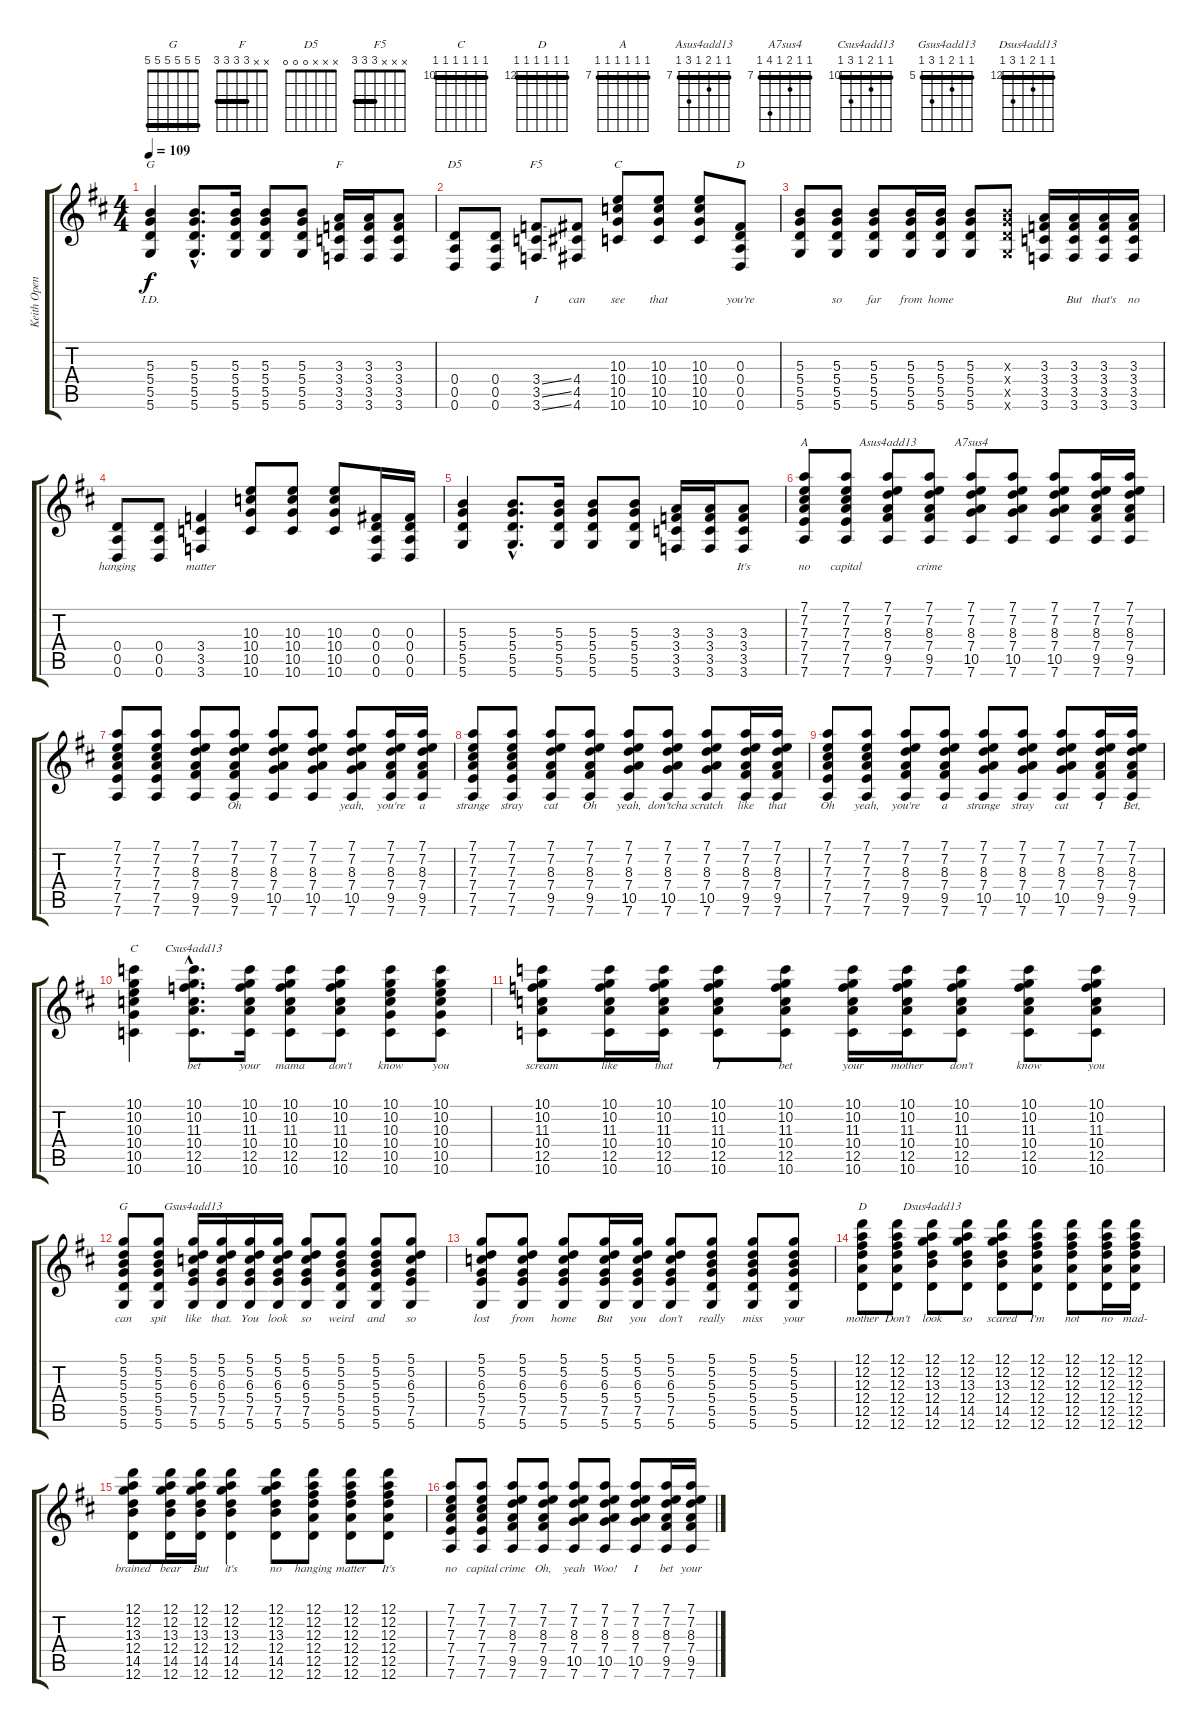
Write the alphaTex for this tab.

\track ("Keith Open D" "Keith Open") {instrument overdrivenguitar}
\staff {score tabs}
\tuning (D4 A3 Gb3 D3 A2 D2) {hide}
\chord ("G" x x 5 5 5 5) {barre 5}
\chord ("F" x x 3 3 3 3) {barre 3}
\chord ("D5" x x x 0 0 0)
\chord ("F5" x x x 3 3 3) {barre 3}
\chord ("C" x x 10 10 10 10) {firstfret 10 barre 10}
\chord ("D" x x 0 0 0 0)
\chord ("A" 7 7 7 7 7 7) {firstfret 7 barre 7}
\chord ("Asus4add13" 7 7 8 7 9 7) {firstfret 7 barre 7}
\chord ("A7sus4" 7 7 8 7 10 7) {firstfret 7 barre 7}
\chord ("C" 10 10 10 10 10 10) {firstfret 10 barre 10}
\chord ("Csus4add13" 10 10 11 10 12 10) {firstfret 10 barre 10}
\chord ("G" 5 5 5 5 5 5) {barre 5}
\chord ("Gsus4add13" 5 5 6 5 7 5) {firstfret 5 barre 5}
\chord ("D" 12 12 12 12 12 12) {firstfret 12 barre 12}
\chord ("Dsus4add13" 12 12 13 12 14 12) {firstfret 12 barre 12}
\ts (4 4)
\tempo 109
\clef g2
\ks d
(5.3 5.4 5.5 5.6).4{ch "G" lyrics (0 "I.D.") lyrics (1 "") lyrics (2 "") lyrics (3 "") lyrics (4 "") dy f} (5.3{hac} 5.4{hac} 5.5{hac} 5.6{hac}).8{d lyrics (0 "") lyrics (1 "") lyrics (2 "") lyrics (3 "") lyrics (4 "")} (5.3 5.4 5.5 5.6).16{lyrics (0 "") lyrics (1 "") lyrics (2 "") lyrics (3 "") lyrics (4 "")} (5.3 5.4 5.5 5.6).8{lyrics (0 "") lyrics (1 "") lyrics (2 "") lyrics (3 "") lyrics (4 "")} (5.3 5.4 5.5 5.6).8{lyrics (0 "") lyrics (1 "") lyrics (2 "") lyrics (3 "") lyrics (4 "")} (3.3 3.4 3.5 3.6).16{ch "F" lyrics (0 "") lyrics (1 "") lyrics (2 "") lyrics (3 "") lyrics (4 "")} (3.3 3.4 3.5 3.6).16{lyrics (0 "") lyrics (1 "") lyrics (2 "") lyrics (3 "") lyrics (4 "")} (3.3 3.4 3.5 3.6).8{lyrics (0 "") lyrics (1 "") lyrics (2 "") lyrics (3 "") lyrics (4 "")} |
(0.4 0.5 0.6).8{ch "D5" lyrics (0 "") lyrics (1 "") lyrics (2 "") lyrics (3 "") lyrics (4 "")} (0.4 0.5 0.6).8{lyrics (0 "") lyrics (1 "") lyrics (2 "") lyrics (3 "") lyrics (4 "")} (3.4{ss} 3.5{ss} 3.6{ss}).8{ch "F5" lyrics (0 "I") lyrics (1 "") lyrics (2 "") lyrics (3 "") lyrics (4 "")} (4.4 4.5 4.6).8{lyrics (0 "can") lyrics (1 "") lyrics (2 "") lyrics (3 "") lyrics (4 "")} (10.3 10.4 10.5 10.6).8{ch "C" lyrics (0 "see") lyrics (1 "") lyrics (2 "") lyrics (3 "") lyrics (4 "")} (10.3 10.4 10.5 10.6).8{lyrics (0 "that") lyrics (1 "") lyrics (2 "") lyrics (3 "") lyrics (4 "")} (10.3 10.4 10.5 10.6).8{lyrics (0 "") lyrics (1 "") lyrics (2 "") lyrics (3 "") lyrics (4 "")} (0.3 0.4 0.5 0.6).8{ch "D" lyrics (0 "you're") lyrics (1 "") lyrics (2 "") lyrics (3 "") lyrics (4 "")} |
(5.3 5.4 5.5 5.6).8{lyrics (0 "") lyrics (1 "") lyrics (2 "") lyrics (3 "") lyrics (4 "")} (5.3 5.4 5.5 5.6).8{lyrics (0 "so") lyrics (1 "") lyrics (2 "") lyrics (3 "") lyrics (4 "")} (5.3 5.4 5.5 5.6).8{lyrics (0 "far") lyrics (1 "") lyrics (2 "") lyrics (3 "") lyrics (4 "")} (5.3 5.4 5.5 5.6).16{lyrics (0 "from") lyrics (1 "") lyrics (2 "") lyrics (3 "") lyrics (4 "")} (5.3 5.4 5.5 5.6).16{lyrics (0 "home") lyrics (1 "") lyrics (2 "") lyrics (3 "") lyrics (4 "")} (5.3 5.4 5.5 5.6).8{lyrics (0 "") lyrics (1 "") lyrics (2 "") lyrics (3 "") lyrics (4 "")} (5.3{x} 5.4{x} 5.5{x} 5.6{x}).8{lyrics (0 "") lyrics (1 "") lyrics (2 "") lyrics (3 "") lyrics (4 "")} (3.3 3.4 3.5 3.6).16{lyrics (0 "") lyrics (1 "") lyrics (2 "") lyrics (3 "") lyrics (4 "")} (3.3 3.4 3.5 3.6).16{lyrics (0 "But") lyrics (1 "") lyrics (2 "") lyrics (3 "") lyrics (4 "")} (3.3 3.4 3.5 3.6).16{lyrics (0 "that's") lyrics (1 "") lyrics (2 "") lyrics (3 "") lyrics (4 "")} (3.3 3.4 3.5 3.6).16{lyrics (0 "no") lyrics (1 "") lyrics (2 "") lyrics (3 "") lyrics (4 "")} |
(0.4 0.5 0.6).8{lyrics (0 "hanging") lyrics (1 "") lyrics (2 "") lyrics (3 "") lyrics (4 "")} (0.4 0.5 0.6).8{lyrics (0 "") lyrics (1 "") lyrics (2 "") lyrics (3 "") lyrics (4 "")} (3.4 3.5 3.6).4{lyrics (0 "matter") lyrics (1 "") lyrics (2 "") lyrics (3 "") lyrics (4 "")} (10.3 10.4 10.5 10.6).8{lyrics (0 "") lyrics (1 "") lyrics (2 "") lyrics (3 "") lyrics (4 "")} (10.3 10.4 10.5 10.6).8{lyrics (0 "") lyrics (1 "") lyrics (2 "") lyrics (3 "") lyrics (4 "")} (10.3 10.4 10.5 10.6).8{lyrics (0 "") lyrics (1 "") lyrics (2 "") lyrics (3 "") lyrics (4 "")} (0.3 0.4 0.5 0.6).16{lyrics (0 "") lyrics (1 "") lyrics (2 "") lyrics (3 "") lyrics (4 "")} (0.3 0.4 0.5 0.6).16{lyrics (0 "") lyrics (1 "") lyrics (2 "") lyrics (3 "") lyrics (4 "")} |
(5.3 5.4 5.5 5.6).4{lyrics (0 "") lyrics (1 "") lyrics (2 "") lyrics (3 "") lyrics (4 "")} (5.3{hac} 5.4{hac} 5.5{hac} 5.6{hac}).8{d lyrics (0 "") lyrics (1 "") lyrics (2 "") lyrics (3 "") lyrics (4 "")} (5.3 5.4 5.5 5.6).16{lyrics (0 "") lyrics (1 "") lyrics (2 "") lyrics (3 "") lyrics (4 "")} (5.3 5.4 5.5 5.6).8{lyrics (0 "") lyrics (1 "") lyrics (2 "") lyrics (3 "") lyrics (4 "")} (5.3 5.4 5.5 5.6).8{lyrics (0 "") lyrics (1 "") lyrics (2 "") lyrics (3 "") lyrics (4 "")} (3.3 3.4 3.5 3.6).16{lyrics (0 "") lyrics (1 "") lyrics (2 "") lyrics (3 "") lyrics (4 "")} (3.3 3.4 3.5 3.6).16{lyrics (0 "") lyrics (1 "") lyrics (2 "") lyrics (3 "") lyrics (4 "")} (3.3 3.4 3.5 3.6).8{lyrics (0 "It's") lyrics (1 "") lyrics (2 "") lyrics (3 "") lyrics (4 "")} |
(7.1 7.2 7.3 7.4 7.5 7.6).8{ch "A" lyrics (0 "no") lyrics (1 "") lyrics (2 "") lyrics (3 "") lyrics (4 "")} (7.1 7.2 7.3 7.4 7.5 7.6).8{lyrics (0 "capital") lyrics (1 "") lyrics (2 "") lyrics (3 "") lyrics (4 "")} (7.1 7.2 8.3 7.4 9.5 7.6).8{ch "Asus4add13" lyrics (0 "") lyrics (1 "") lyrics (2 "") lyrics (3 "") lyrics (4 "")} (7.1 7.2 8.3 7.4 9.5 7.6).8{lyrics (0 "crime") lyrics (1 "") lyrics (2 "") lyrics (3 "") lyrics (4 "")} (7.1 7.2 8.3 7.4 10.5 7.6).8{ch "A7sus4" lyrics (0 "") lyrics (1 "") lyrics (2 "") lyrics (3 "") lyrics (4 "")} (7.1 7.2 8.3 7.4 10.5 7.6).8{lyrics (0 "") lyrics (1 "") lyrics (2 "") lyrics (3 "") lyrics (4 "")} (7.1 7.2 8.3 7.4 10.5 7.6).8{lyrics (0 "") lyrics (1 "") lyrics (2 "") lyrics (3 "") lyrics (4 "")} (7.1 7.2 8.3 7.4 9.5 7.6).16{lyrics (0 "") lyrics (1 "") lyrics (2 "") lyrics (3 "") lyrics (4 "")} (7.1 7.2 8.3 7.4 9.5 7.6).16{lyrics (0 "") lyrics (1 "") lyrics (2 "") lyrics (3 "") lyrics (4 "")} |
(7.1 7.2 7.3 7.4 7.5 7.6).8{lyrics (0 "") lyrics (1 "") lyrics (2 "") lyrics (3 "") lyrics (4 "")} (7.1 7.2 7.3 7.4 7.5 7.6).8{lyrics (0 "") lyrics (1 "") lyrics (2 "") lyrics (3 "") lyrics (4 "")} (7.1 7.2 8.3 7.4 9.5 7.6).8{lyrics (0 "") lyrics (1 "") lyrics (2 "") lyrics (3 "") lyrics (4 "")} (7.1 7.2 8.3 7.4 9.5 7.6).8{lyrics (0 "Oh") lyrics (1 "") lyrics (2 "") lyrics (3 "") lyrics (4 "")} (7.1 7.2 8.3 7.4 10.5 7.6).8{lyrics (0 "") lyrics (1 "") lyrics (2 "") lyrics (3 "") lyrics (4 "")} (7.1 7.2 8.3 7.4 10.5 7.6).8{lyrics (0 "") lyrics (1 "") lyrics (2 "") lyrics (3 "") lyrics (4 "")} (7.1 7.2 8.3 7.4 10.5 7.6).8{lyrics (0 "yeah,") lyrics (1 "") lyrics (2 "") lyrics (3 "") lyrics (4 "")} (7.1 7.2 8.3 7.4 9.5 7.6).16{lyrics (0 "you're") lyrics (1 "") lyrics (2 "") lyrics (3 "") lyrics (4 "")} (7.1 7.2 8.3 7.4 9.5 7.6).16{lyrics (0 "a") lyrics (1 "") lyrics (2 "") lyrics (3 "") lyrics (4 "")} |
(7.1 7.2 7.3 7.4 7.5 7.6).8{lyrics (0 "strange") lyrics (1 "") lyrics (2 "") lyrics (3 "") lyrics (4 "")} (7.1 7.2 7.3 7.4 7.5 7.6).8{lyrics (0 "stray") lyrics (1 "") lyrics (2 "") lyrics (3 "") lyrics (4 "")} (7.1 7.2 8.3 7.4 9.5 7.6).8{lyrics (0 "cat") lyrics (1 "") lyrics (2 "") lyrics (3 "") lyrics (4 "")} (7.1 7.2 8.3 7.4 9.5 7.6).8{lyrics (0 "Oh") lyrics (1 "") lyrics (2 "") lyrics (3 "") lyrics (4 "")} (7.1 7.2 8.3 7.4 10.5 7.6).8{lyrics (0 "yeah,") lyrics (1 "") lyrics (2 "") lyrics (3 "") lyrics (4 "")} (7.1 7.2 8.3 7.4 10.5 7.6).8{lyrics (0 "don'tcha") lyrics (1 "") lyrics (2 "") lyrics (3 "") lyrics (4 "")} (7.1 7.2 8.3 7.4 10.5 7.6).8{lyrics (0 "scratch") lyrics (1 "") lyrics (2 "") lyrics (3 "") lyrics (4 "")} (7.1 7.2 8.3 7.4 9.5 7.6).16{lyrics (0 "like") lyrics (1 "") lyrics (2 "") lyrics (3 "") lyrics (4 "")} (7.1 7.2 8.3 7.4 9.5 7.6).16{lyrics (0 "that") lyrics (1 "") lyrics (2 "") lyrics (3 "") lyrics (4 "")} |
(7.1 7.2 7.3 7.4 7.5 7.6).8{lyrics (0 "Oh") lyrics (1 "") lyrics (2 "") lyrics (3 "") lyrics (4 "")} (7.1 7.2 7.3 7.4 7.5 7.6).8{lyrics (0 "yeah,") lyrics (1 "") lyrics (2 "") lyrics (3 "") lyrics (4 "")} (7.1 7.2 8.3 7.4 9.5 7.6).8{lyrics (0 "you're") lyrics (1 "") lyrics (2 "") lyrics (3 "") lyrics (4 "")} (7.1 7.2 8.3 7.4 9.5 7.6).8{lyrics (0 "a") lyrics (1 "") lyrics (2 "") lyrics (3 "") lyrics (4 "")} (7.1 7.2 8.3 7.4 10.5 7.6).8{lyrics (0 "strange") lyrics (1 "") lyrics (2 "") lyrics (3 "") lyrics (4 "")} (7.1 7.2 8.3 7.4 10.5 7.6).8{lyrics (0 "stray") lyrics (1 "") lyrics (2 "") lyrics (3 "") lyrics (4 "")} (7.1 7.2 8.3 7.4 10.5 7.6).8{lyrics (0 "cat") lyrics (1 "") lyrics (2 "") lyrics (3 "") lyrics (4 "")} (7.1 7.2 8.3 7.4 9.5 7.6).16{lyrics (0 "I") lyrics (1 "") lyrics (2 "") lyrics (3 "") lyrics (4 "")} (7.1 7.2 8.3 7.4 9.5 7.6).16{lyrics (0 "Bet,") lyrics (1 "") lyrics (2 "") lyrics (3 "") lyrics (4 "")} |
(10.1 10.2 10.3 10.4 10.5 10.6).4{ch "C" lyrics (0 "") lyrics (1 "") lyrics (2 "") lyrics (3 "") lyrics (4 "")} (10.1{hac} 10.2{hac} 11.3{hac} 10.4{hac} 12.5{hac} 10.6{hac}).8{d ch "Csus4add13" lyrics (0 "bet") lyrics (1 "") lyrics (2 "") lyrics (3 "") lyrics (4 "")} (10.1 10.2 11.3 10.4 12.5 10.6).16{lyrics (0 "your") lyrics (1 "") lyrics (2 "") lyrics (3 "") lyrics (4 "")} (10.1 10.2 11.3 10.4 12.5 10.6).8{lyrics (0 "mama") lyrics (1 "") lyrics (2 "") lyrics (3 "") lyrics (4 "")} (10.1 10.2 11.3 10.4 12.5 10.6).8{lyrics (0 "don't") lyrics (1 "") lyrics (2 "") lyrics (3 "") lyrics (4 "")} (10.1 10.2 10.3 10.4 10.5 10.6).8{lyrics (0 "know") lyrics (1 "") lyrics (2 "") lyrics (3 "") lyrics (4 "")} (10.1 10.2 10.3 10.4 10.5 10.6).8{lyrics (0 "you") lyrics (1 "") lyrics (2 "") lyrics (3 "") lyrics (4 "")} |
(10.1 10.2 11.3 10.4 12.5 10.6).8{lyrics (0 "scream") lyrics (1 "") lyrics (2 "") lyrics (3 "") lyrics (4 "")} (10.1 10.2 11.3 10.4 12.5 10.6).16{lyrics (0 "like") lyrics (1 "") lyrics (2 "") lyrics (3 "") lyrics (4 "")} (10.1 10.2 11.3 10.4 12.5 10.6).16{lyrics (0 "that") lyrics (1 "") lyrics (2 "") lyrics (3 "") lyrics (4 "")} (10.1 10.2 11.3 10.4 12.5 10.6).8{lyrics (0 "I") lyrics (1 "") lyrics (2 "") lyrics (3 "") lyrics (4 "")} (10.1 10.2 11.3 10.4 12.5 10.6).8{lyrics (0 "bet") lyrics (1 "") lyrics (2 "") lyrics (3 "") lyrics (4 "")} (10.1 10.2 11.3 10.4 12.5 10.6).16{lyrics (0 "your") lyrics (1 "") lyrics (2 "") lyrics (3 "") lyrics (4 "")} (10.1 10.2 11.3 10.4 12.5 10.6).16{lyrics (0 "mother") lyrics (1 "") lyrics (2 "") lyrics (3 "") lyrics (4 "")} (10.1 10.2 11.3 10.4 12.5 10.6).8{lyrics (0 "don't") lyrics (1 "") lyrics (2 "") lyrics (3 "") lyrics (4 "")} (10.1 10.2 11.3 10.4 12.5 10.6).8{lyrics (0 "know") lyrics (1 "") lyrics (2 "") lyrics (3 "") lyrics (4 "")} (10.1 10.2 11.3 10.4 12.5 10.6).8{lyrics (0 "you") lyrics (1 "") lyrics (2 "") lyrics (3 "") lyrics (4 "")} |
(5.1 5.2 5.3 5.4 5.5 5.6).8{ch "G" lyrics (0 "can") lyrics (1 "") lyrics (2 "") lyrics (3 "") lyrics (4 "")} (5.1 5.2 5.3 5.4 5.5 5.6).8{lyrics (0 "spit") lyrics (1 "") lyrics (2 "") lyrics (3 "") lyrics (4 "")} (5.1 5.2 6.3 5.4 7.5 5.6).16{ch "Gsus4add13" lyrics (0 "like") lyrics (1 "") lyrics (2 "") lyrics (3 "") lyrics (4 "")} (5.1 5.2 6.3 5.4 7.5 5.6).16{lyrics (0 "that.") lyrics (1 "") lyrics (2 "") lyrics (3 "") lyrics (4 "")} (5.1 5.2 6.3 5.4 7.5 5.6).16{lyrics (0 "You") lyrics (1 "") lyrics (2 "") lyrics (3 "") lyrics (4 "")} (5.1 5.2 6.3 5.4 7.5 5.6).16{lyrics (0 "look") lyrics (1 "") lyrics (2 "") lyrics (3 "") lyrics (4 "")} (5.1 5.2 6.3 5.4 7.5 5.6).8{lyrics (0 "so") lyrics (1 "") lyrics (2 "") lyrics (3 "") lyrics (4 "")} (5.1 5.2 5.3 5.4 5.5 5.6).8{lyrics (0 "weird") lyrics (1 "") lyrics (2 "") lyrics (3 "") lyrics (4 "")} (5.1 5.2 5.3 5.4 5.5 5.6).8{lyrics (0 "and") lyrics (1 "") lyrics (2 "") lyrics (3 "") lyrics (4 "")} (5.1 5.2 6.3 5.4 7.5 5.6).8{lyrics (0 "so") lyrics (1 "") lyrics (2 "") lyrics (3 "") lyrics (4 "")} |
(5.1 5.2 6.3 5.4 7.5 5.6).8{lyrics (0 "lost") lyrics (1 "") lyrics (2 "") lyrics (3 "") lyrics (4 "")} (5.1 5.2 6.3 5.4 7.5 5.6).8{lyrics (0 "from") lyrics (1 "") lyrics (2 "") lyrics (3 "") lyrics (4 "")} (5.1 5.2 6.3 5.4 7.5 5.6).8{lyrics (0 "home") lyrics (1 "") lyrics (2 "") lyrics (3 "") lyrics (4 "")} (5.1 5.2 6.3 5.4 7.5 5.6).16{lyrics (0 "But") lyrics (1 "") lyrics (2 "") lyrics (3 "") lyrics (4 "")} (5.1 5.2 6.3 5.4 7.5 5.6).16{lyrics (0 "you") lyrics (1 "") lyrics (2 "") lyrics (3 "") lyrics (4 "")} (5.1 5.2 6.3 5.4 7.5 5.6).8{lyrics (0 "don't") lyrics (1 "") lyrics (2 "") lyrics (3 "") lyrics (4 "")} (5.1 5.2 5.3 5.4 5.5 5.6).8{lyrics (0 "really") lyrics (1 "") lyrics (2 "") lyrics (3 "") lyrics (4 "")} (5.1 5.2 5.3 5.4 5.5 5.6).8{lyrics (0 "miss") lyrics (1 "") lyrics (2 "") lyrics (3 "") lyrics (4 "")} (5.1 5.2 5.3 5.4 5.5 5.6).8{lyrics (0 "your") lyrics (1 "") lyrics (2 "") lyrics (3 "") lyrics (4 "")} |
(12.1 12.2 12.3 12.4 12.5 12.6).8{ch "D" lyrics (0 "mother") lyrics (1 "") lyrics (2 "") lyrics (3 "") lyrics (4 "")} (12.1 12.2 12.3 12.4 12.5 12.6).8{lyrics (0 "Don't") lyrics (1 "") lyrics (2 "") lyrics (3 "") lyrics (4 "")} (12.1 12.2 13.3 12.4 14.5 12.6).8{ch "Dsus4add13" lyrics (0 "look") lyrics (1 "") lyrics (2 "") lyrics (3 "") lyrics (4 "")} (12.1 12.2 13.3 12.4 14.5 12.6).8{lyrics (0 "so") lyrics (1 "") lyrics (2 "") lyrics (3 "") lyrics (4 "")} (12.1 12.2 13.3 12.4 14.5 12.6).8{lyrics (0 "scared") lyrics (1 "") lyrics (2 "") lyrics (3 "") lyrics (4 "")} (12.1 12.2 12.3 12.4 12.5 12.6).8{lyrics (0 "I'm") lyrics (1 "") lyrics (2 "") lyrics (3 "") lyrics (4 "")} (12.1 12.2 12.3 12.4 12.5 12.6).8{lyrics (0 "not") lyrics (1 "") lyrics (2 "") lyrics (3 "") lyrics (4 "")} (12.1 12.2 12.3 12.4 12.5 12.6).16{lyrics (0 "no") lyrics (1 "") lyrics (2 "") lyrics (3 "") lyrics (4 "")} (12.1 12.2 12.3 12.4 12.5 12.6).16{lyrics (0 "mad-") lyrics (1 "") lyrics (2 "") lyrics (3 "") lyrics (4 "")} |
(12.1 12.2 13.3 12.4 14.5 12.6).8{lyrics (0 "brained") lyrics (1 "") lyrics (2 "") lyrics (3 "") lyrics (4 "")} (12.1 12.2 13.3 12.4 14.5 12.6).16{lyrics (0 "bear") lyrics (1 "") lyrics (2 "") lyrics (3 "") lyrics (4 "")} (12.1 12.2 13.3 12.4 14.5 12.6).16{lyrics (0 "But") lyrics (1 "") lyrics (2 "") lyrics (3 "") lyrics (4 "")} (12.1 12.2 13.3 12.4 14.5 12.6).4{lyrics (0 "it's") lyrics (1 "") lyrics (2 "") lyrics (3 "") lyrics (4 "")} (12.1 12.2 13.3 12.4 14.5 12.6).8{lyrics (0 "no") lyrics (1 "") lyrics (2 "") lyrics (3 "") lyrics (4 "")} (12.1 12.2 12.3 12.4 12.5 12.6).8{lyrics (0 "hanging") lyrics (1 "") lyrics (2 "") lyrics (3 "") lyrics (4 "")} (12.1 12.2 12.3 12.4 12.5 12.6).8{lyrics (0 "matter") lyrics (1 "") lyrics (2 "") lyrics (3 "") lyrics (4 "")} (12.1 12.2 12.3 12.4 12.5 12.6).8{lyrics (0 "It's") lyrics (1 "") lyrics (2 "") lyrics (3 "") lyrics (4 "")} |
(7.1 7.2 7.3 7.4 7.5 7.6).8{lyrics (0 "no") lyrics (1 "") lyrics (2 "") lyrics (3 "") lyrics (4 "")} (7.1 7.2 7.3 7.4 7.5 7.6).8{lyrics (0 "capital") lyrics (1 "") lyrics (2 "") lyrics (3 "") lyrics (4 "")} (7.1 7.2 8.3 7.4 9.5 7.6).8{lyrics (0 "crime") lyrics (1 "") lyrics (2 "") lyrics (3 "") lyrics (4 "")} (7.1 7.2 8.3 7.4 9.5 7.6).8{lyrics (0 "Oh,") lyrics (1 "") lyrics (2 "") lyrics (3 "") lyrics (4 "")} (7.1 7.2 8.3 7.4 10.5 7.6).8{lyrics (0 "yeah") lyrics (1 "") lyrics (2 "") lyrics (3 "") lyrics (4 "")} (7.1 7.2 8.3 7.4 10.5 7.6).8{lyrics (0 "Woo!") lyrics (1 "") lyrics (2 "") lyrics (3 "") lyrics (4 "")} (7.1 7.2 8.3 7.4 10.5 7.6).8{lyrics (0 "I") lyrics (1 "") lyrics (2 "") lyrics (3 "") lyrics (4 "")} (7.1 7.2 8.3 7.4 9.5 7.6).16{lyrics (0 "bet") lyrics (1 "") lyrics (2 "") lyrics (3 "") lyrics (4 "")} (7.1 7.2 8.3 7.4 9.5 7.6).16{lyrics (0 "your") lyrics (1 "") lyrics (2 "") lyrics (3 "") lyrics (4 "")}
